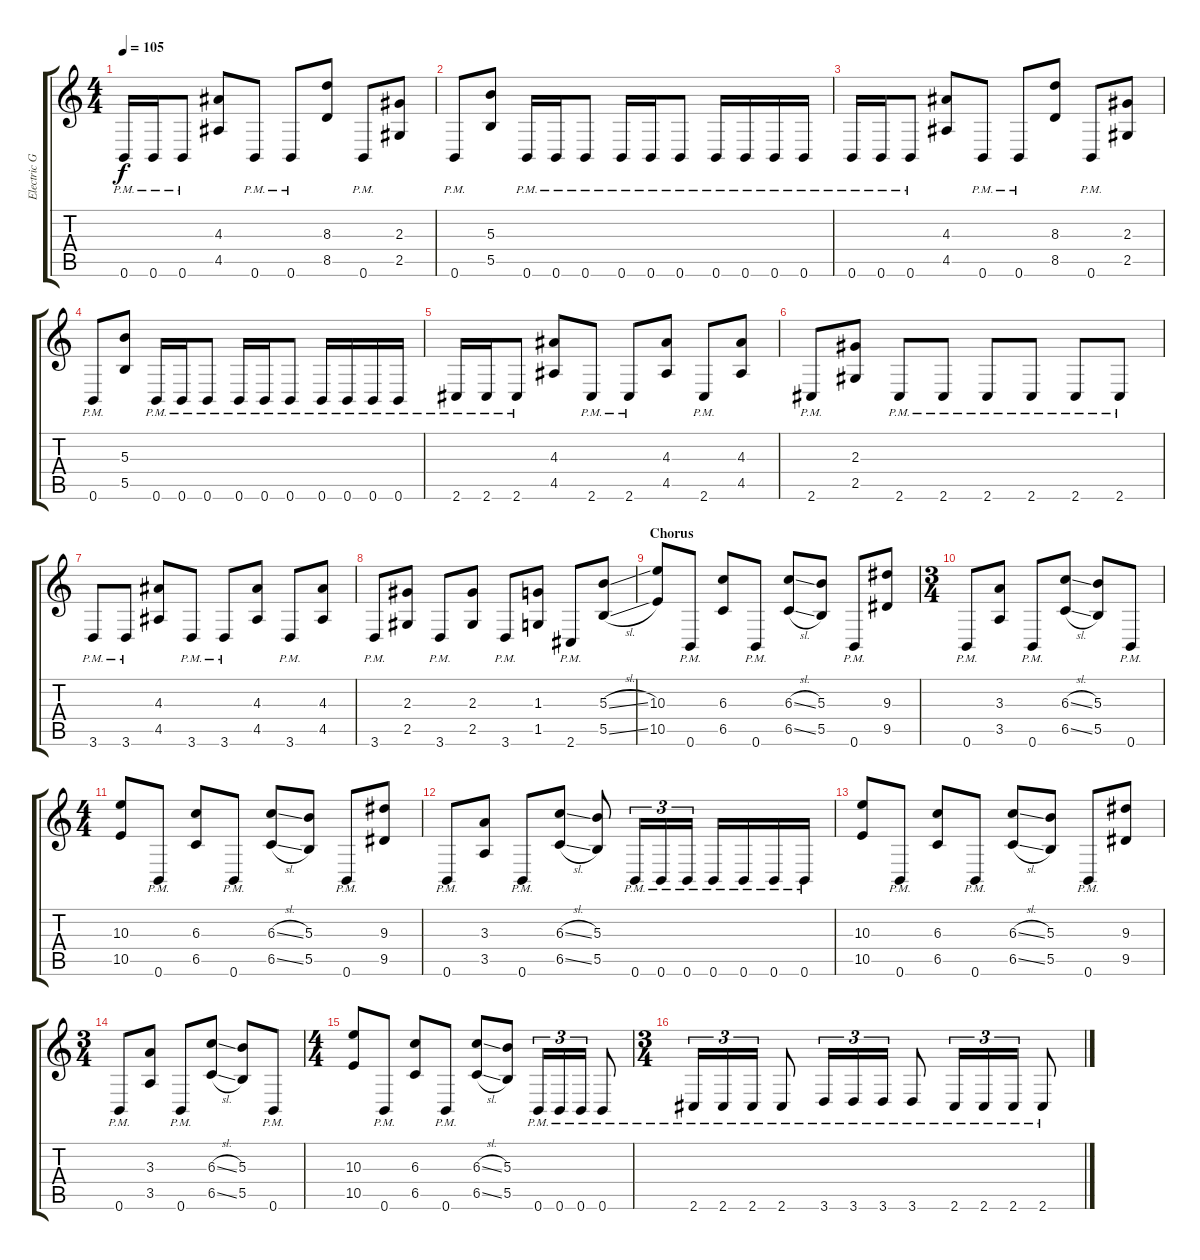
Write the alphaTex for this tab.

\track ("Electric Guitar 2" "Electric G") {instrument distortionguitar}
\staff {score tabs}
\tuning (Eb4 B3 Gb3 B2 Gb2 B1) {hide}
\ts (4 4)
\tempo 105
\clef g2
\ks c
0.6{pm}.16{dy f} 0.6{pm}.16 0.6{pm}.8 (4.3 4.5).8 0.6{pm}.8 0.6{pm}.8 (8.3 8.5).8 0.6{pm}.8 (2.3 2.5).8 |
0.6{pm}.8 (5.3 5.5).8 0.6{pm}.16 0.6{pm}.16 0.6{pm}.8 0.6{pm}.16 0.6{pm}.16 0.6{pm}.8 0.6{pm}.16 0.6{pm}.16 0.6{pm}.16 0.6{pm}.16 |
0.6{pm}.16 0.6{pm}.16 0.6{pm}.8 (4.3 4.5).8 0.6{pm}.8 0.6{pm}.8 (8.3 8.5).8 0.6{pm}.8 (2.3 2.5).8 |
0.6{pm}.8 (5.3 5.5).8 0.6{pm}.16 0.6{pm}.16 0.6{pm}.8 0.6{pm}.16 0.6{pm}.16 0.6{pm}.8 0.6{pm}.16 0.6{pm}.16 0.6{pm}.16 0.6{pm}.16 |
2.6{pm}.16 2.6{pm}.16 2.6{pm}.8 (4.3 4.5).8 2.6{pm}.8 2.6{pm}.8 (4.3 4.5).8 2.6{pm}.8 (4.3 4.5).8 |
2.6{pm}.8 (2.3 2.5).8 2.6{pm}.8 2.6{pm}.8 2.6{pm}.8 2.6{pm}.8 2.6{pm}.8 2.6{pm}.8 |
3.6{pm}.8 3.6{pm}.8 (4.3 4.5).8 3.6{pm}.8 3.6{pm}.8 (4.3 4.5).8 3.6{pm}.8 (4.3 4.5).8 |
3.6{pm}.8 (2.3 2.5).8 3.6{pm}.8 (2.3 2.5).8 3.6{pm}.8 (1.3 1.5).8 2.6{pm}.8 (5.3{sl} 5.5{sl}).8 |
\section ("" "Chorus")
(10.3 10.5).8 0.6{pm}.8 (6.3 6.5).8 0.6{pm}.8 (6.3{sl} 6.5{sl}).8 (5.3 5.5).8 0.6{pm}.8 (9.3 9.5).8 |
\ts (3 4)
0.6{pm}.8 (3.3 3.5).8 0.6{pm}.8 (6.3{sl} 6.5{sl}).8 (5.3 5.5).8 0.6{pm}.8 |
\ts (4 4)
(10.3 10.5).8 0.6{pm}.8 (6.3 6.5).8 0.6{pm}.8 (6.3{sl} 6.5{sl}).8 (5.3 5.5).8 0.6{pm}.8 (9.3 9.5).8 |
0.6{pm}.8 (3.3 3.5).8 0.6{pm}.8 (6.3{sl} 6.5{sl}).8 (5.3 5.5).8 0.6{pm}.16{tu (3 2)} 0.6{pm}.16{tu (3 2)} 0.6{pm}.16{tu (3 2)} 0.6{pm}.16 0.6{pm}.16 0.6{pm}.16 0.6{pm}.16 |
(10.3 10.5).8 0.6{pm}.8 (6.3 6.5).8 0.6{pm}.8 (6.3{sl} 6.5{sl}).8 (5.3 5.5).8 0.6{pm}.8 (9.3 9.5).8 |
\ts (3 4)
0.6{pm}.8 (3.3 3.5).8 0.6{pm}.8 (6.3{sl} 6.5{sl}).8 (5.3 5.5).8 0.6{pm}.8 |
\ts (4 4)
(10.3 10.5).8 0.6{pm}.8 (6.3 6.5).8 0.6{pm}.8 (6.3{sl} 6.5{sl}).8 (5.3 5.5).8 0.6{pm}.16{tu (3 2)} 0.6{pm}.16{tu (3 2)} 0.6{pm}.16{tu (3 2)} 0.6{pm}.8 |
\ts (3 4)
2.6{pm}.16{tu (3 2)} 2.6{pm}.16{tu (3 2)} 2.6{pm}.16{tu (3 2)} 2.6{pm}.8 3.6{pm}.16{tu (3 2)} 3.6{pm}.16{tu (3 2)} 3.6{pm}.16{tu (3 2)} 3.6{pm}.8 2.6{pm}.16{tu (3 2)} 2.6{pm}.16{tu (3 2)} 2.6{pm}.16{tu (3 2)} 2.6{pm}.8
